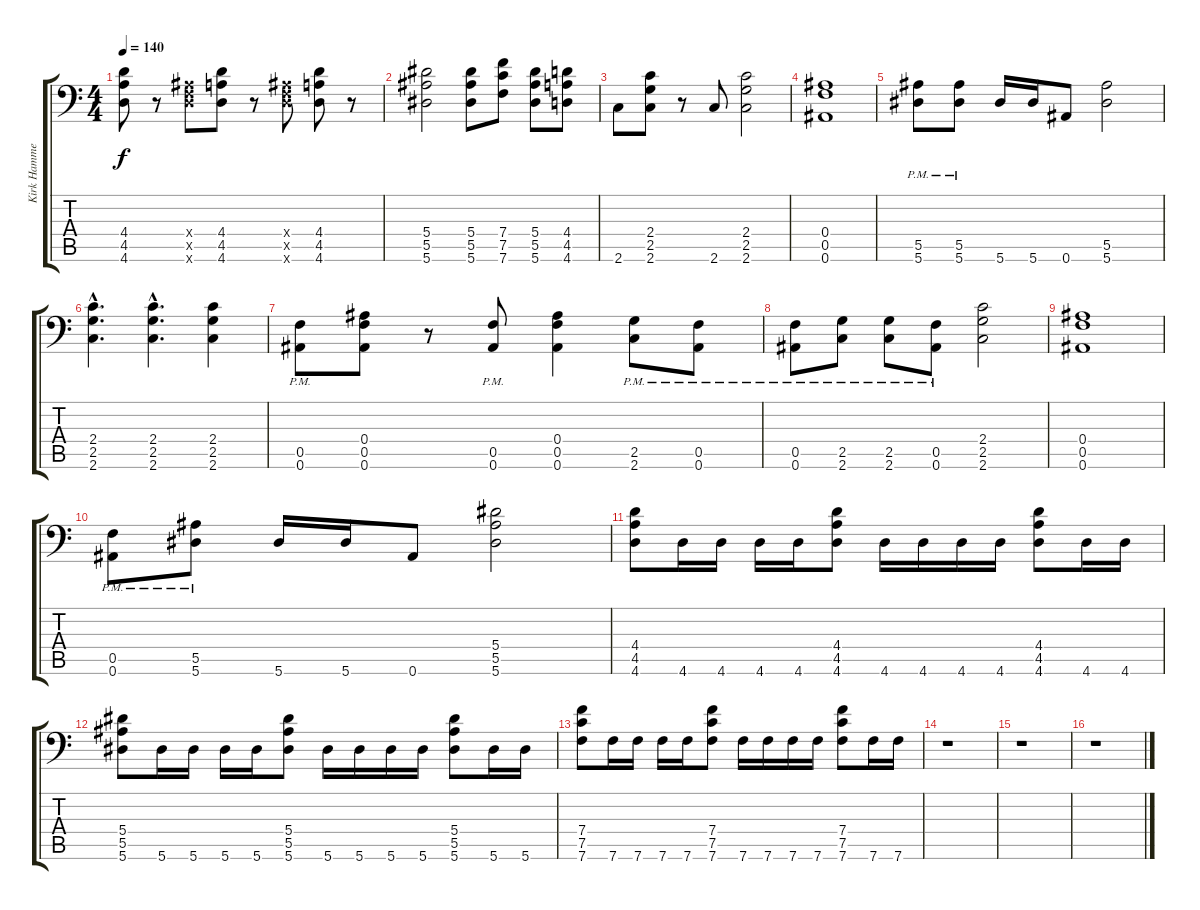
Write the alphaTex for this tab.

\track ("Kirk Hammet" "Kirk Hamme") {instrument distortionguitar}
\staff {score tabs}
\tuning (C4 G3 Eb3 Bb2 F2 Bb1) {hide}
\ts (4 4)
\tempo 140
\clef f4
\ks c
(4.4 4.5 4.6).8{dy f} r.8 (0.4{x} 0.5{x} 4.6{x}).8 (4.4 4.5 4.6).8 r.8 (0.4{x} 0.5{x} 4.6{x}).8 (4.4 4.5 4.6).8 r.8 |
(5.4 5.5 5.6).2 (5.4 5.5 5.6).8 (7.4 7.5 7.6).8 (5.4 5.5 5.6).8 (4.4 4.5 4.6).8 |
2.6.8 (2.4 2.5 2.6).8 r.8 2.6.8 (2.4 2.5 2.6).2 |
(0.4 0.5 0.6).1 |
(5.5{pm} 5.6).8 (5.5{pm} 5.6).8 5.6.16 5.6.16 0.6.8 (5.5 5.6).2 |
(2.4{hac} 2.5{hac} 2.6{hac}).4{d} (2.4{hac} 2.5{hac} 2.6{hac}).4{d} (2.4 2.5 2.6).4 |
(0.5{pm} 0.6).8 (0.4 0.5 0.6).8 r.8 (0.5{pm} 0.6).8 (0.4 0.5 0.6).4 (2.5{pm} 2.6).8 (0.5{pm} 0.6).8 |
(0.5{pm} 0.6).8 (2.5{pm} 2.6).8 (2.5{pm} 2.6).8 (0.5{pm} 0.6).8 (2.4 2.5 2.6).2 |
(0.4 0.5 0.6).1 |
(0.5{pm} 0.6).8 (5.5{pm} 5.6).8 5.6.16 5.6.16 0.6.8 (5.4 5.5 5.6).2 |
(4.4 4.5 4.6).8 4.6.16 4.6.16 4.6.16 4.6.16 (4.4 4.5 4.6).8 4.6.16 4.6.16 4.6.16 4.6.16 (4.4 4.5 4.6).8 4.6.16 4.6.16 |
(5.4 5.5 5.6).8 5.6.16 5.6.16 5.6.16 5.6.16 (5.4 5.5 5.6).8 5.6.16 5.6.16 5.6.16 5.6.16 (5.4 5.5 5.6).8 5.6.16 5.6.16 |
(7.4 7.5 7.6).8 7.6.16 7.6.16 7.6.16 7.6.16 (7.4 7.5 7.6).8 7.6.16 7.6.16 7.6.16 7.6.16 (7.4 7.5 7.6).8 7.6.16 7.6.16 |
r.1 |
r.1 |
r.1
